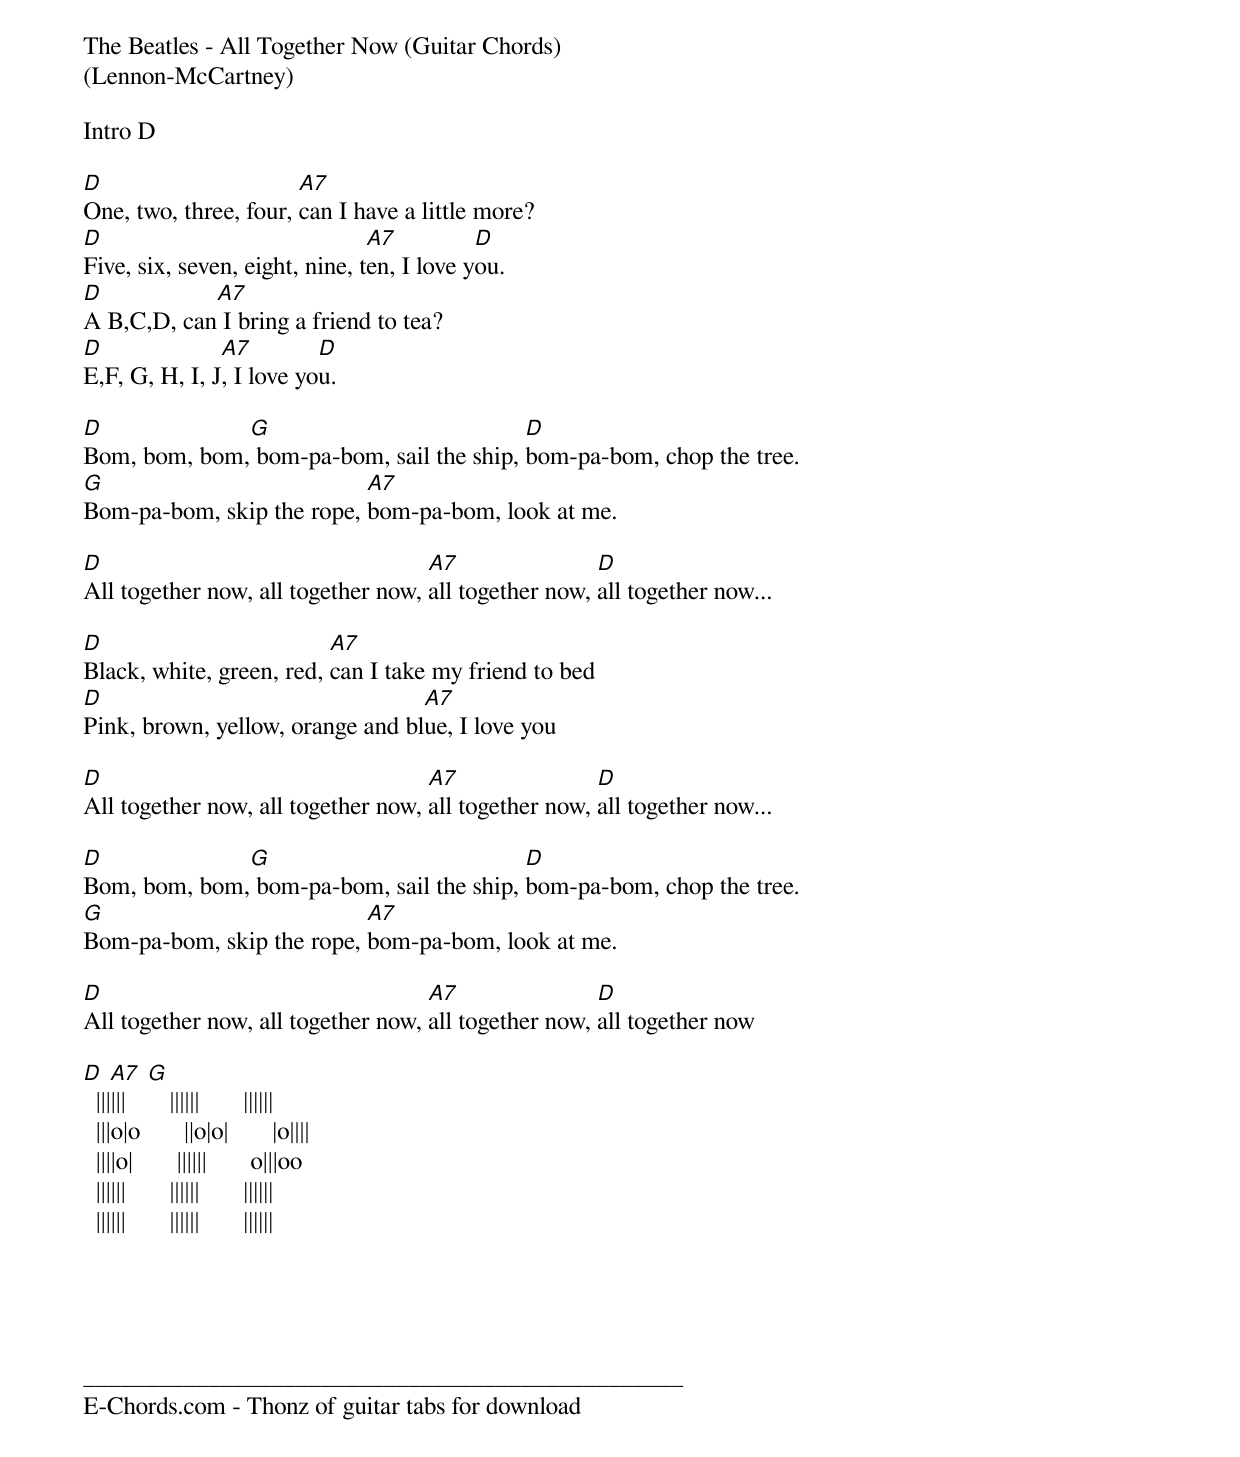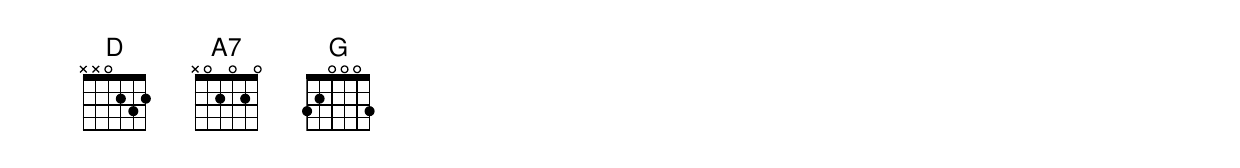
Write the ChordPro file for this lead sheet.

The Beatles - All Together Now (Guitar Chords)
(Lennon-McCartney)

Intro D

[D]One, two, three, four, [A7]can I have a little more?
[D]Five, six, seven, eight, nine, t[A7]en, I love y[D]ou.
[D]A B,C,D, can[A7] I bring a friend to tea?
[D]E,F, G, H, I, J[A7], I love yo[D]u.

[D]Bom, bom, bom,[G] bom-pa-bom, sail the ship, [D]bom-pa-bom, chop the tree.
[G]Bom-pa-bom, skip the rope, [A7]bom-pa-bom, look at me.

[D]All together now, all together now, [A7]all together now, [D]all together now...

[D]Black, white, green, red, [A7]can I take my friend to bed
[D]Pink, brown, yellow, orange and bl[A7]ue, I love you

[D]All together now, all together now, [A7]all together now, [D]all together now...

[D]Bom, bom, bom,[G] bom-pa-bom, sail the ship, [D]bom-pa-bom, chop the tree.
[G]Bom-pa-bom, skip the rope, [A7]bom-pa-bom, look at me.

[D]All together now, all together now, [A7]all together now, [D]all together now

[D] [A7] [G]
  ||||||       ||||||       ||||||
  |||o|o       ||o|o|       |o||||
  ||||o|       ||||||       o|||oo
  ||||||       ||||||       ||||||
  ||||||       ||||||       ||||||





________________________________________________
E-Chords.com - Thonz of guitar tabs for download
